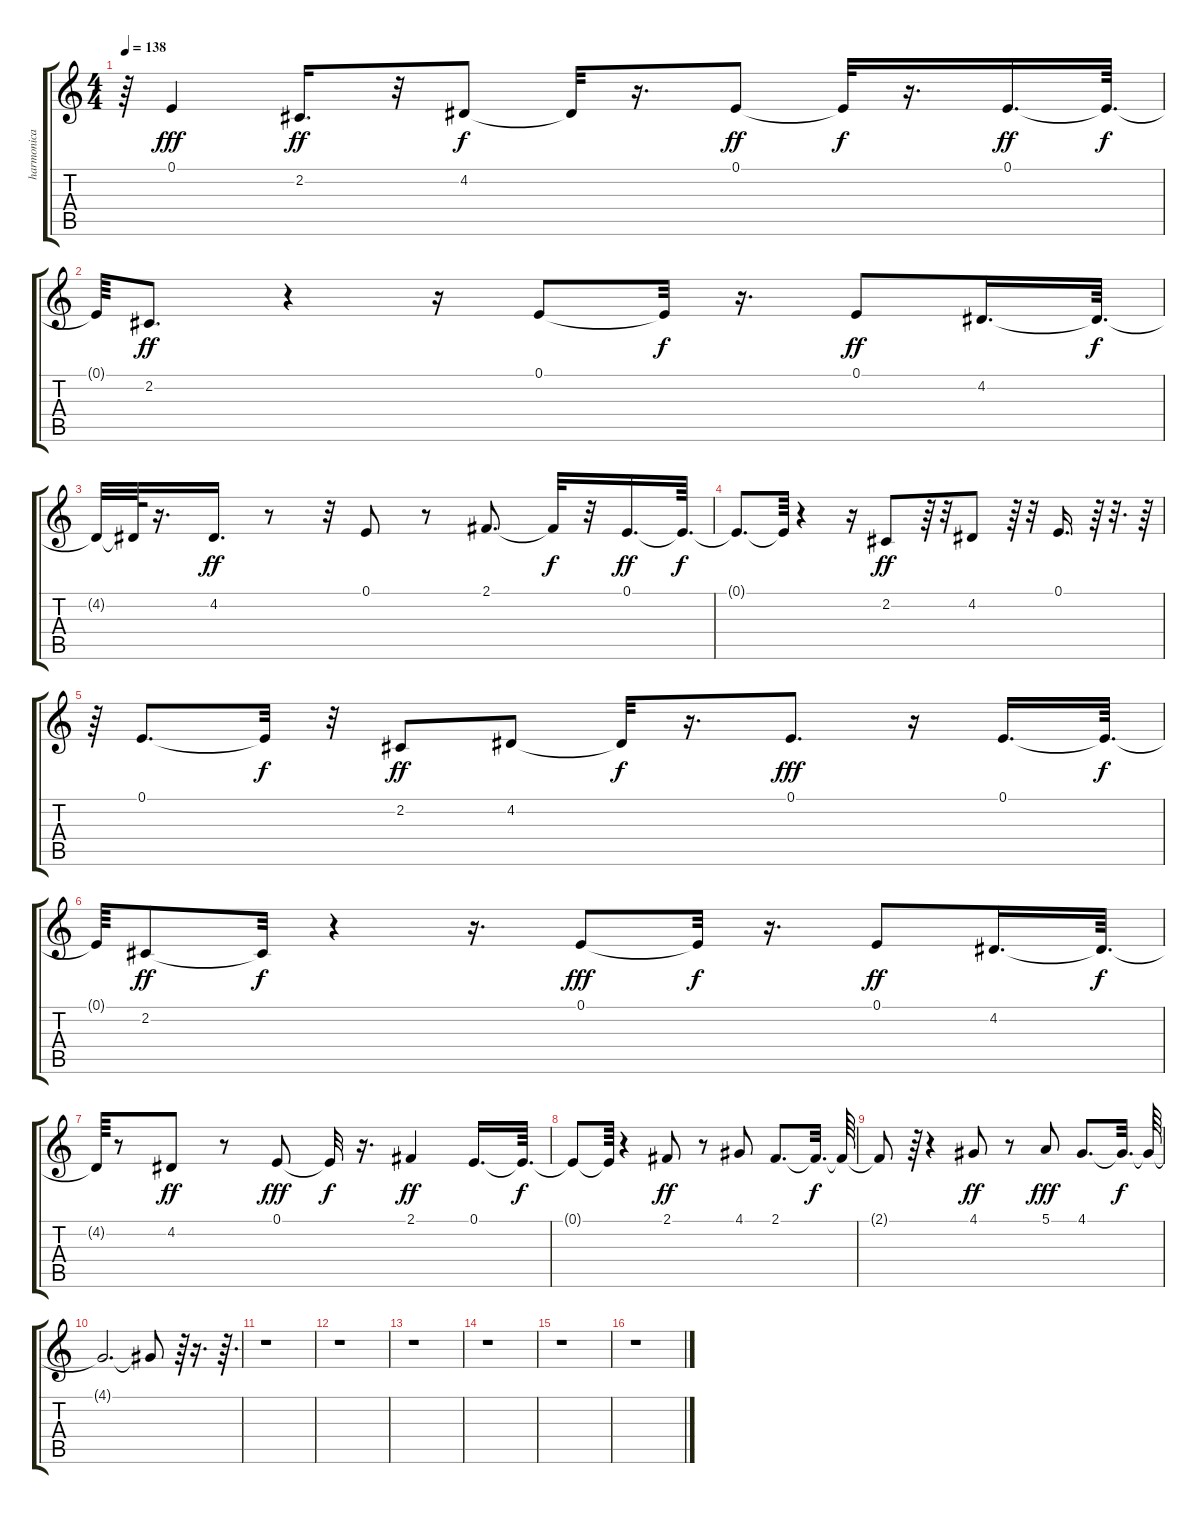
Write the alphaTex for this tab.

\track ("harmonica" "harmonica") {instrument harmonica}
\staff {score tabs}
\tuning (E4 B3 G3 D3 A2 E2) {hide}
\ts (4 4)
\tempo 138
\clef g2
\ks c
r.64{dy ff} 0.1.4{dy fff} 2.2.16{d dy ff} r.32 4.2.8{dy f} 4.2{t}.32 r.16{d} 0.1.8{dy ff} 0.1{t}.32{dy f} r.16{d} 0.1.16{d dy ff} 0.1{t}.64{d dy f} |
0.1{t}.64 2.2.8{d dy ff} r.4 r.16 0.1.8 0.1{t}.32{dy f} r.16{d} 0.1.8{dy ff} 4.2.16{d} 4.2{t}.64{d dy f} |
4.2{t}.32 4.2{t}.64 r.16{d} 4.2.16{d dy ff} r.8 r.32 0.1.8 r.8 2.1.8{d} 2.1{t}.32{dy f} r.32 0.1.16{d dy ff} 0.1{t}.64{d dy f} |
0.1{t}.8{d} 0.1{t}.64 r.4 r.16 2.2.8{dy ff} r.64 r.32 4.2.8 r.64 r.32 0.1.16{d} r.64 r.32{d} r.64 |
r.64 0.1.8{d} 0.1{t}.32{dy f} r.32 2.2.8{dy ff} 4.2.8 4.2{t}.32{dy f} r.16{d} 0.1.8{d dy fff} r.16 0.1.16{d} 0.1{t}.64{d dy f} |
0.1{t}.64 2.2.8{dy ff} 2.2{t}.32{dy f} r.4 r.16{d} 0.1.8{dy fff} 0.1{t}.32{dy f} r.16{d} 0.1.8{dy ff} 4.2.16{d} 4.2{t}.64{d dy f} |
4.2{t}.64 r.8 4.2.8{dy ff} r.8 0.1.8{dy fff} 0.1{t}.32{dy f} r.16{d} 2.1.4{dy ff} 0.1.16{d} 0.1{t}.64{d dy f} |
0.1{t}.8 0.1{t}.64 r.4 2.1.8{dy ff} r.8 4.1.8 2.1.8{d} 2.1{t}.32{d dy f} 2.1{t}.64 |
2.1{t}.8 r.64 r.4 4.1.8{dy ff} r.8 5.1.8{dy fff} 4.1.8{d} 4.1{t}.32{d dy f} 4.1{t}.64 |
4.1{t}.2{d} 4.1{t}.8 r.64 r.16{d} r.64{d} |
r.1 |
r.1 |
r.1 |
r.1 |
r.1 |
r.1
